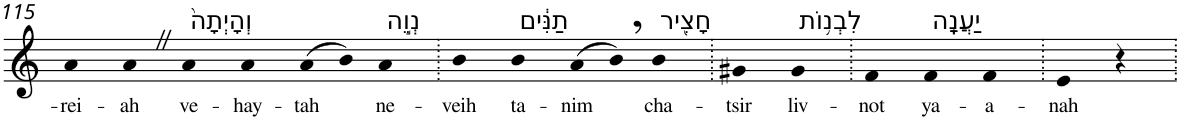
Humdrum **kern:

**kern	**text
*part1	*part1
*staff1	*staff1
*I"Piano	*
*I'Pno	*
!!LO:PB:g=z
*clefG2	*
*k[]	*
=115	=115
!	!LO:LY:b
4a	-rei-
!	!LO:LY:b
4aZ	-ah
!LO:TX:a:t=וְהָיְתָה֙	!
!	!LO:LY:b
4a	ve-
!	!LO:LY:b
4a	-hay-
!	!LO:LY:b
(8a	-tah
8b)	.
!LO:TX:a:t=נְוֵ֣ה	!
!	!LO:LY:b
4a	ne-
=116.	=116.
!	!LO:LY:b
4b	-veih
!LO:TX:a:t=תַנִּ֔ים	!
!	!LO:LY:b
4b	ta-
!	!LO:LY:b
(8a	-nim
8b,)	.
!LO:TX:a:t=חָצִ֖יר	!
!	!LO:LY:b
4b	cha-
=117.	=117.
!	!LO:LY:b
4g#X	-tsir
!LO:TX:a:t=לִבְנ֥וֹת	!
!	!LO:LY:b
4g#	liv-
=118.	=118.
!	!LO:LY:b
4f	-not
!LO:TX:a:t=יַעֲנָֽה	!
!	!LO:LY:b
4f	ya-
!	!LO:LY:b
4f	-a-
=119.	=119.
!	!LO:LY:b
4e	-nah
4r	.
=.	=.
*-	*-
